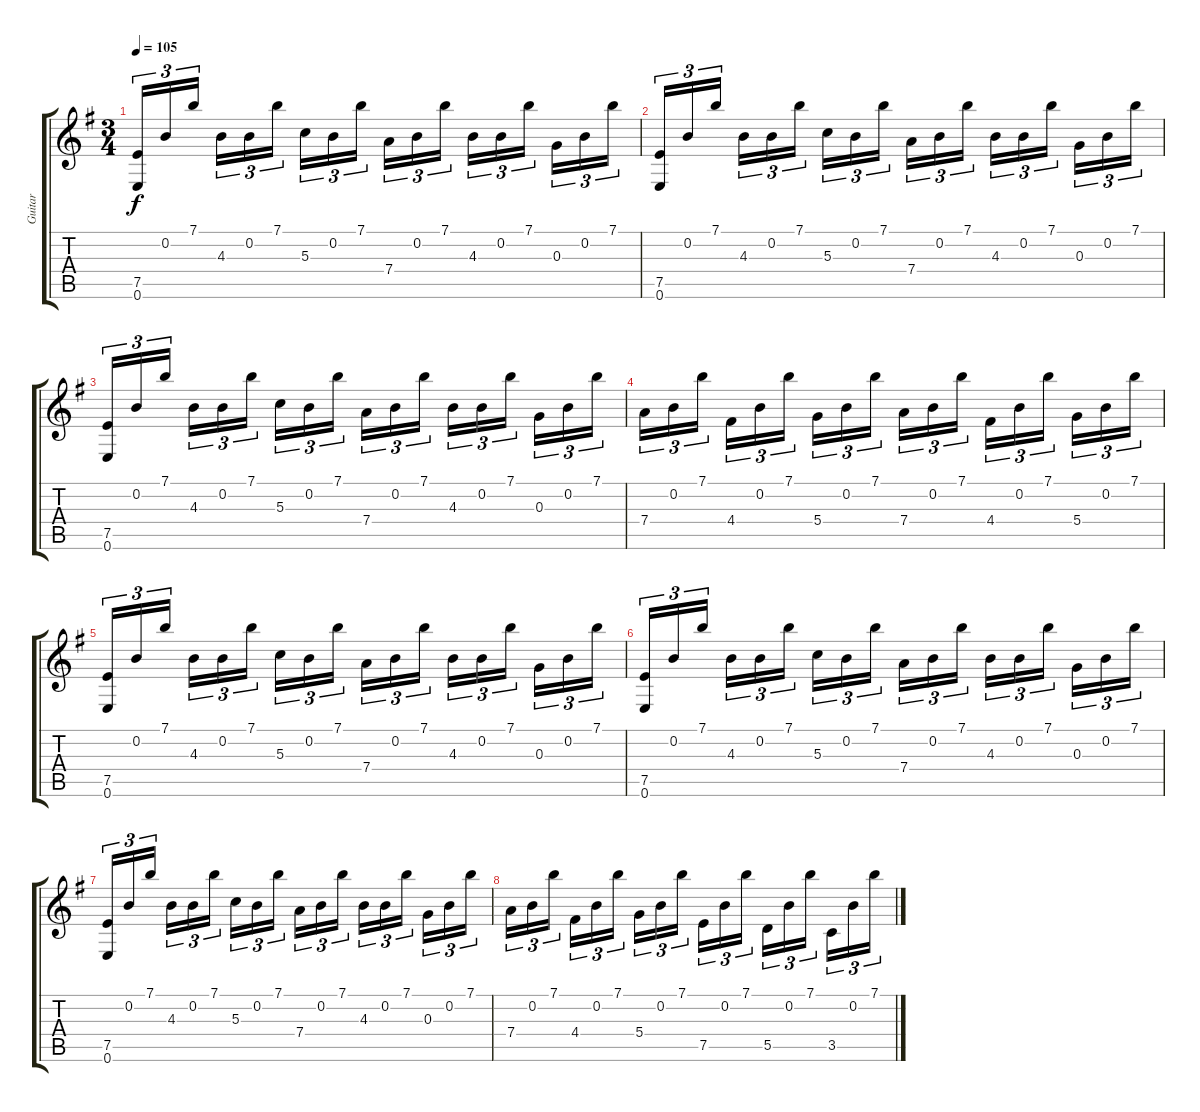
\track ("Guitar" "Guitar") {instrument acousticguitarnylon}
\staff {score tabs}
\tuning (E4 B3 G3 D3 A2 E2) {hide}
\ts (3 4)
\tempo 105
\clef g2
\ks g
(7.5 0.6).16{tu (3 2) dy f} 0.2.16{tu (3 2)} 7.1.16{tu (3 2) beam splitsecondary} 4.3.16{tu (3 2)} 0.2.16{tu (3 2)} 7.1.16{tu (3 2)} 5.3.16{tu (3 2)} 0.2.16{tu (3 2)} 7.1.16{tu (3 2) beam splitsecondary} 7.4.16{tu (3 2)} 0.2.16{tu (3 2)} 7.1.16{tu (3 2)} 4.3.16{tu (3 2)} 0.2.16{tu (3 2)} 7.1.16{tu (3 2) beam splitsecondary} 0.3.16{tu (3 2)} 0.2.16{tu (3 2)} 7.1.16{tu (3 2)} |
(7.5 0.6).16{tu (3 2)} 0.2.16{tu (3 2)} 7.1.16{tu (3 2) beam splitsecondary} 4.3.16{tu (3 2)} 0.2.16{tu (3 2)} 7.1.16{tu (3 2)} 5.3.16{tu (3 2)} 0.2.16{tu (3 2)} 7.1.16{tu (3 2) beam splitsecondary} 7.4.16{tu (3 2)} 0.2.16{tu (3 2)} 7.1.16{tu (3 2)} 4.3.16{tu (3 2)} 0.2.16{tu (3 2)} 7.1.16{tu (3 2) beam splitsecondary} 0.3.16{tu (3 2)} 0.2.16{tu (3 2)} 7.1.16{tu (3 2)} |
(7.5 0.6).16{tu (3 2)} 0.2.16{tu (3 2)} 7.1.16{tu (3 2) beam splitsecondary} 4.3.16{tu (3 2)} 0.2.16{tu (3 2)} 7.1.16{tu (3 2)} 5.3.16{tu (3 2)} 0.2.16{tu (3 2)} 7.1.16{tu (3 2) beam splitsecondary} 7.4.16{tu (3 2)} 0.2.16{tu (3 2)} 7.1.16{tu (3 2)} 4.3.16{tu (3 2)} 0.2.16{tu (3 2)} 7.1.16{tu (3 2) beam splitsecondary} 0.3.16{tu (3 2)} 0.2.16{tu (3 2)} 7.1.16{tu (3 2)} |
7.4.16{tu (3 2)} 0.2.16{tu (3 2)} 7.1.16{tu (3 2) beam splitsecondary} 4.4.16{tu (3 2)} 0.2.16{tu (3 2)} 7.1.16{tu (3 2)} 5.4.16{tu (3 2)} 0.2.16{tu (3 2)} 7.1.16{tu (3 2) beam splitsecondary} 7.4.16{tu (3 2)} 0.2.16{tu (3 2)} 7.1.16{tu (3 2)} 4.4.16{tu (3 2)} 0.2.16{tu (3 2)} 7.1.16{tu (3 2) beam splitsecondary} 5.4.16{tu (3 2)} 0.2.16{tu (3 2)} 7.1.16{tu (3 2)} |
(7.5 0.6).16{tu (3 2)} 0.2.16{tu (3 2)} 7.1.16{tu (3 2) beam splitsecondary} 4.3.16{tu (3 2)} 0.2.16{tu (3 2)} 7.1.16{tu (3 2)} 5.3.16{tu (3 2)} 0.2.16{tu (3 2)} 7.1.16{tu (3 2) beam splitsecondary} 7.4.16{tu (3 2)} 0.2.16{tu (3 2)} 7.1.16{tu (3 2)} 4.3.16{tu (3 2)} 0.2.16{tu (3 2)} 7.1.16{tu (3 2) beam splitsecondary} 0.3.16{tu (3 2)} 0.2.16{tu (3 2)} 7.1.16{tu (3 2)} |
(7.5 0.6).16{tu (3 2)} 0.2.16{tu (3 2)} 7.1.16{tu (3 2) beam splitsecondary} 4.3.16{tu (3 2)} 0.2.16{tu (3 2)} 7.1.16{tu (3 2)} 5.3.16{tu (3 2)} 0.2.16{tu (3 2)} 7.1.16{tu (3 2) beam splitsecondary} 7.4.16{tu (3 2)} 0.2.16{tu (3 2)} 7.1.16{tu (3 2)} 4.3.16{tu (3 2)} 0.2.16{tu (3 2)} 7.1.16{tu (3 2) beam splitsecondary} 0.3.16{tu (3 2)} 0.2.16{tu (3 2)} 7.1.16{tu (3 2)} |
(7.5 0.6).16{tu (3 2)} 0.2.16{tu (3 2)} 7.1.16{tu (3 2) beam splitsecondary} 4.3.16{tu (3 2)} 0.2.16{tu (3 2)} 7.1.16{tu (3 2)} 5.3.16{tu (3 2)} 0.2.16{tu (3 2)} 7.1.16{tu (3 2) beam splitsecondary} 7.4.16{tu (3 2)} 0.2.16{tu (3 2)} 7.1.16{tu (3 2)} 4.3.16{tu (3 2)} 0.2.16{tu (3 2)} 7.1.16{tu (3 2) beam splitsecondary} 0.3.16{tu (3 2)} 0.2.16{tu (3 2)} 7.1.16{tu (3 2)} |
7.4.16{tu (3 2)} 0.2.16{tu (3 2)} 7.1.16{tu (3 2) beam splitsecondary} 4.4.16{tu (3 2)} 0.2.16{tu (3 2)} 7.1.16{tu (3 2)} 5.4.16{tu (3 2)} 0.2.16{tu (3 2)} 7.1.16{tu (3 2) beam splitsecondary} 7.5.16{tu (3 2)} 0.2.16{tu (3 2)} 7.1.16{tu (3 2)} 5.5.16{tu (3 2)} 0.2.16{tu (3 2)} 7.1.16{tu (3 2) beam splitsecondary} 3.5.16{tu (3 2)} 0.2.16{tu (3 2)} 7.1.16{tu (3 2)}
